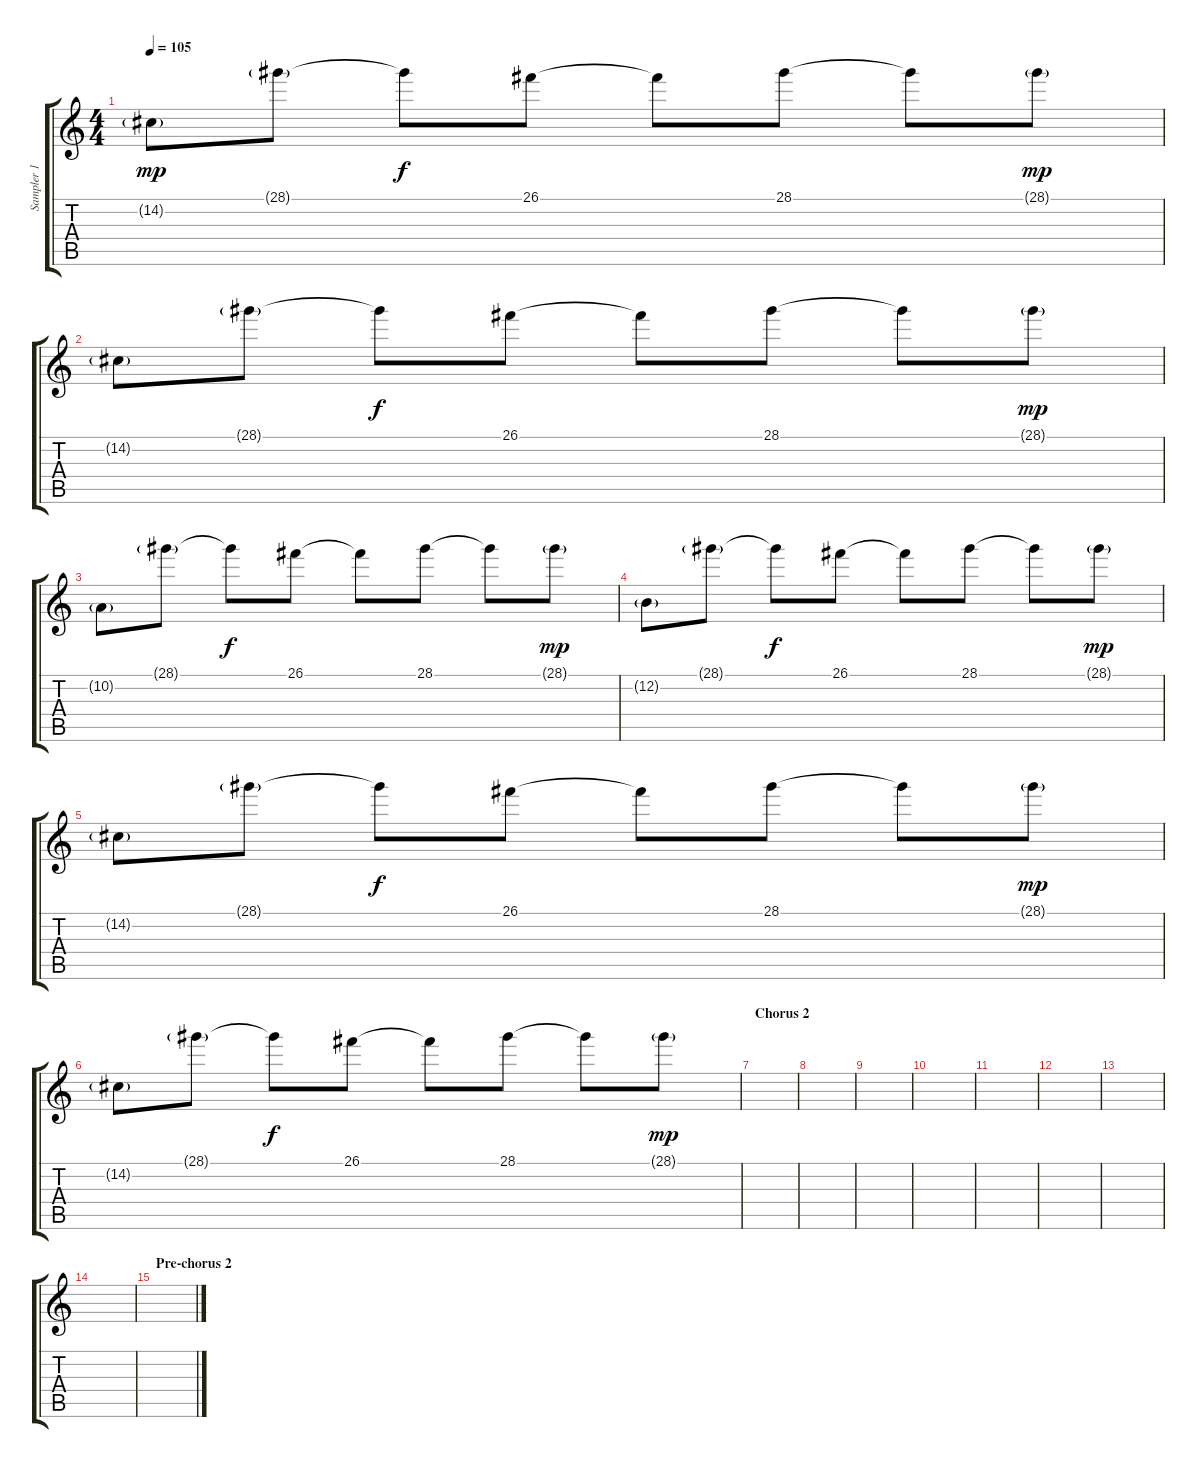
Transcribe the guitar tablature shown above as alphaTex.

\track ("Sampler 1" "Sampler 1") {instrument vibraphone}
\staff {score tabs}
\tuning (E4 B3 G3 D3 A2 E2) {hide}
\ts (4 4)
\tempo 105
\clef g2
\ks c
14.2{g}.8{dy mp} 28.1{g}.8 28.1{t}.8{dy f} 26.1.8 26.1{t}.8 28.1.8 28.1{t}.8 28.1{g}.8{dy mp} |
14.2{g}.8 28.1{g}.8 28.1{t}.8{dy f} 26.1.8 26.1{t}.8 28.1.8 28.1{t}.8 28.1{g}.8{dy mp} |
10.2{g}.8 28.1{g}.8 28.1{t}.8{dy f} 26.1.8 26.1{t}.8 28.1.8 28.1{t}.8 28.1{g}.8{dy mp} |
12.2{g}.8 28.1{g}.8 28.1{t}.8{dy f} 26.1.8 26.1{t}.8 28.1.8 28.1{t}.8 28.1{g}.8{dy mp} |
14.2{g}.8 28.1{g}.8 28.1{t}.8{dy f} 26.1.8 26.1{t}.8 28.1.8 28.1{t}.8 28.1{g}.8{dy mp} |
14.2{g}.8 28.1{g}.8 28.1{t}.8{dy f} 26.1.8 26.1{t}.8 28.1.8 28.1{t}.8 28.1{g}.8{dy mp} |
\section ("" "Chorus 2")
|
|
|
|
|
|
|
|
\section ("" "Pre-chorus 2")
